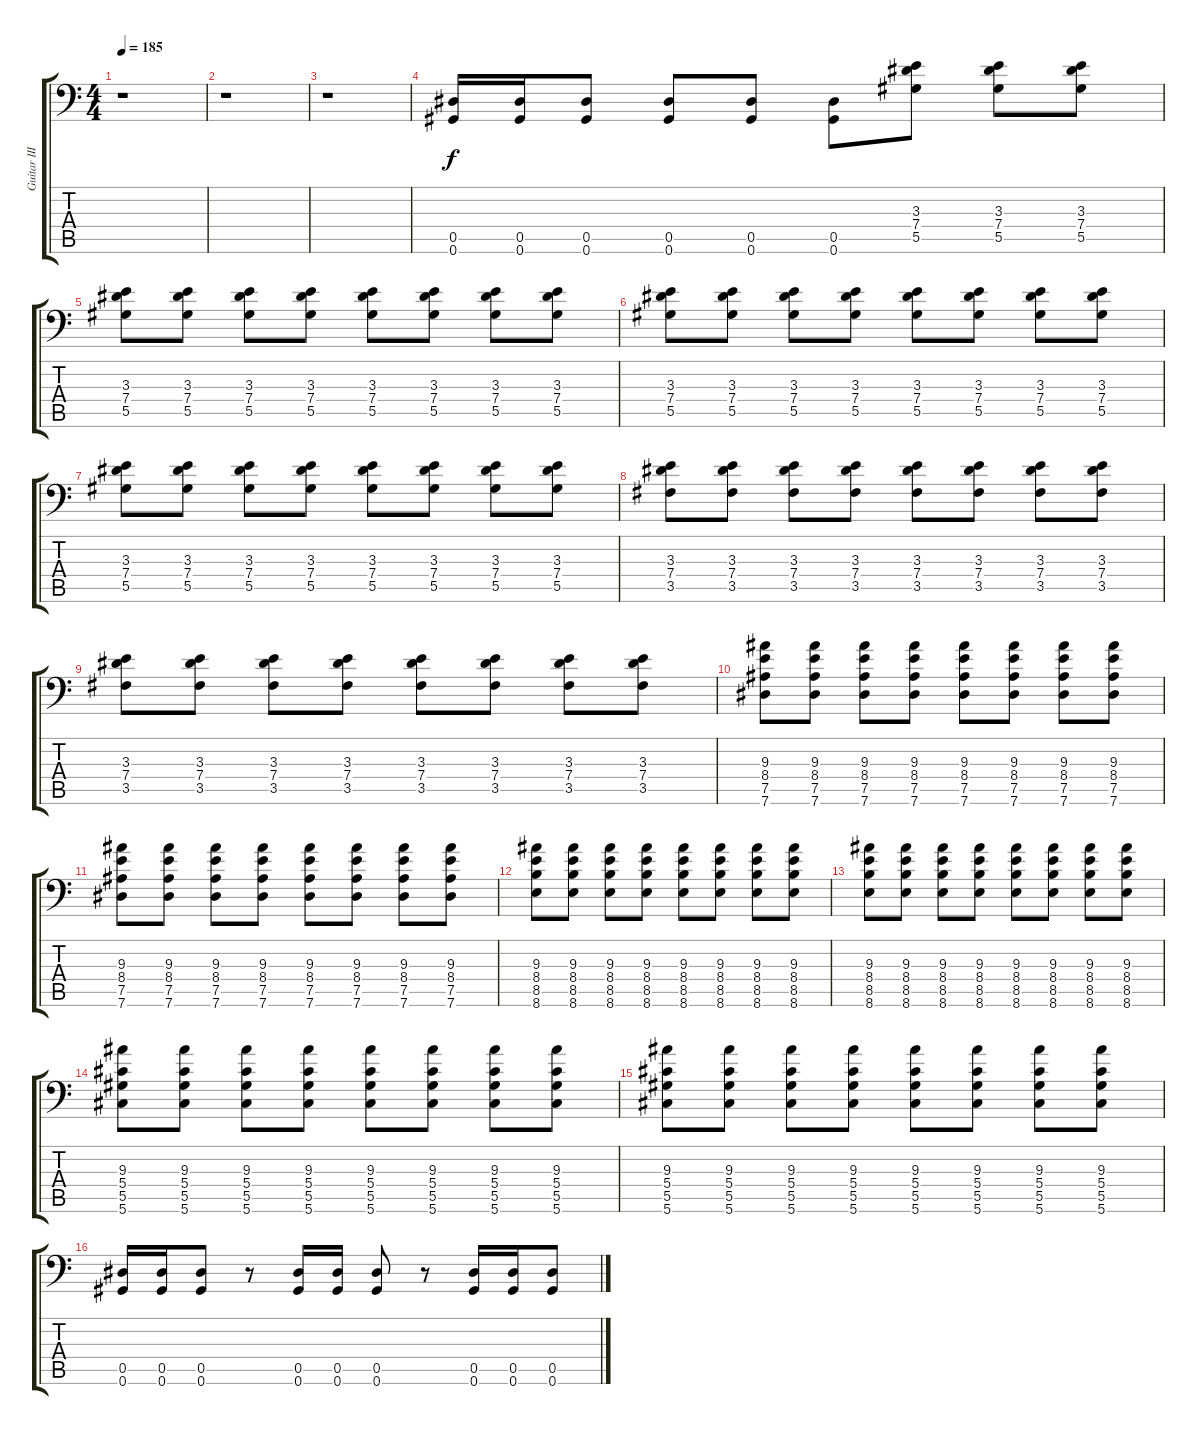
\track ("Guitar III" "Guitar III") {instrument distortionguitar}
\staff {score tabs}
\tuning (Bb3 F3 Db3 Ab2 Eb2 Ab1) {hide}
\ts (4 4)
\tempo 185
\clef f4
\ks c
r.1{dy ff} |
r.1 |
r.1 |
(0.5 0.6).16{dy f} (0.5 0.6).16 (0.5 0.6).8 (0.5 0.6).8 (0.5 0.6).8 (0.5 0.6).8 (3.3 7.4 5.5).8 (3.3 7.4 5.5).8 (3.3 7.4 5.5).8 |
(3.3 7.4 5.5).8 (3.3 7.4 5.5).8 (3.3 7.4 5.5).8 (3.3 7.4 5.5).8 (3.3 7.4 5.5).8 (3.3 7.4 5.5).8 (3.3 7.4 5.5).8 (3.3 7.4 5.5).8 |
(3.3 7.4 5.5).8 (3.3 7.4 5.5).8 (3.3 7.4 5.5).8 (3.3 7.4 5.5).8 (3.3 7.4 5.5).8 (3.3 7.4 5.5).8 (3.3 7.4 5.5).8 (3.3 7.4 5.5).8 |
(3.3 7.4 5.5).8 (3.3 7.4 5.5).8 (3.3 7.4 5.5).8 (3.3 7.4 5.5).8 (3.3 7.4 5.5).8 (3.3 7.4 5.5).8 (3.3 7.4 5.5).8 (3.3 7.4 5.5).8 |
(3.3 7.4 3.5).8 (3.3 7.4 3.5).8 (3.3 7.4 3.5).8 (3.3 7.4 3.5).8 (3.3 7.4 3.5).8 (3.3 7.4 3.5).8 (3.3 7.4 3.5).8 (3.3 7.4 3.5).8 |
(3.3 7.4 3.5).8 (3.3 7.4 3.5).8 (3.3 7.4 3.5).8 (3.3 7.4 3.5).8 (3.3 7.4 3.5).8 (3.3 7.4 3.5).8 (3.3 7.4 3.5).8 (3.3 7.4 3.5).8 |
(9.3 8.4 7.5 7.6).8 (9.3 8.4 7.5 7.6).8 (9.3 8.4 7.5 7.6).8 (9.3 8.4 7.5 7.6).8 (9.3 8.4 7.5 7.6).8 (9.3 8.4 7.5 7.6).8 (9.3 8.4 7.5 7.6).8 (9.3 8.4 7.5 7.6).8 |
(9.3 8.4 7.5 7.6).8 (9.3 8.4 7.5 7.6).8 (9.3 8.4 7.5 7.6).8 (9.3 8.4 7.5 7.6).8 (9.3 8.4 7.5 7.6).8 (9.3 8.4 7.5 7.6).8 (9.3 8.4 7.5 7.6).8 (9.3 8.4 7.5 7.6).8 |
(9.3 8.4 8.5 8.6).8 (9.3 8.4 8.5 8.6).8 (9.3 8.4 8.5 8.6).8 (9.3 8.4 8.5 8.6).8 (9.3 8.4 8.5 8.6).8 (9.3 8.4 8.5 8.6).8 (9.3 8.4 8.5 8.6).8 (9.3 8.4 8.5 8.6).8 |
(9.3 8.4 8.5 8.6).8 (9.3 8.4 8.5 8.6).8 (9.3 8.4 8.5 8.6).8 (9.3 8.4 8.5 8.6).8 (9.3 8.4 8.5 8.6).8 (9.3 8.4 8.5 8.6).8 (9.3 8.4 8.5 8.6).8 (9.3 8.4 8.5 8.6).8 |
(9.3 5.4 5.5 5.6).8 (9.3 5.4 5.5 5.6).8 (9.3 5.4 5.5 5.6).8 (9.3 5.4 5.5 5.6).8 (9.3 5.4 5.5 5.6).8 (9.3 5.4 5.5 5.6).8 (9.3 5.4 5.5 5.6).8 (9.3 5.4 5.5 5.6).8 |
(9.3 5.4 5.5 5.6).8 (9.3 5.4 5.5 5.6).8 (9.3 5.4 5.5 5.6).8 (9.3 5.4 5.5 5.6).8 (9.3 5.4 5.5 5.6).8 (9.3 5.4 5.5 5.6).8 (9.3 5.4 5.5 5.6).8 (9.3 5.4 5.5 5.6).8 |
(0.5 0.6).16 (0.5 0.6).16 (0.5 0.6).8 r.8 (0.5 0.6).16 (0.5 0.6).16 (0.5 0.6).8 r.8 (0.5 0.6).16 (0.5 0.6).16 (0.5 0.6).8
